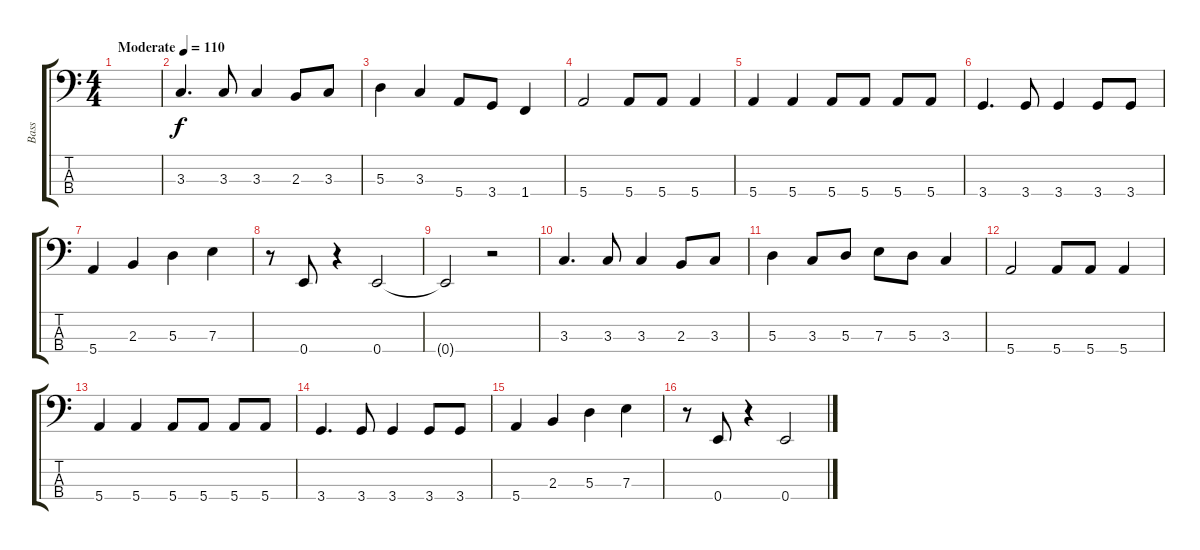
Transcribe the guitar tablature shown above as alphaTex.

\track ("Bass" "Bass") {instrument electricbassfinger}
\staff {score tabs}
\tuning (G2 D2 A1 E1) {hide}
\ts (4 4)
\tempo (110 "Moderate")
\clef f4
\ks c
|
3.3.4{d} 3.3.8 3.3.4 2.3.8 3.3.8 |
5.3.4 3.3.4 5.4.8 3.4.8 1.4.4 |
5.4.2 5.4.8 5.4.8 5.4.4 |
5.4.4 5.4.4 5.4.8 5.4.8 5.4.8 5.4.8 |
3.4.4{d} 3.4.8 3.4.4 3.4.8 3.4.8 |
5.4.4 2.3.4 5.3.4 7.3.4 |
r.8 0.4.8 r.4 0.4.2 |
0.4{t}.2 r.2 |
3.3.4{d} 3.3.8 3.3.4 2.3.8 3.3.8 |
5.3.4 3.3.8 5.3.8 7.3.8 5.3.8 3.3.4 |
5.4.2 5.4.8 5.4.8 5.4.4 |
5.4.4 5.4.4 5.4.8 5.4.8 5.4.8 5.4.8 |
3.4.4{d} 3.4.8 3.4.4 3.4.8 3.4.8 |
5.4.4 2.3.4 5.3.4 7.3.4 |
r.8 0.4.8 r.4 0.4.2
